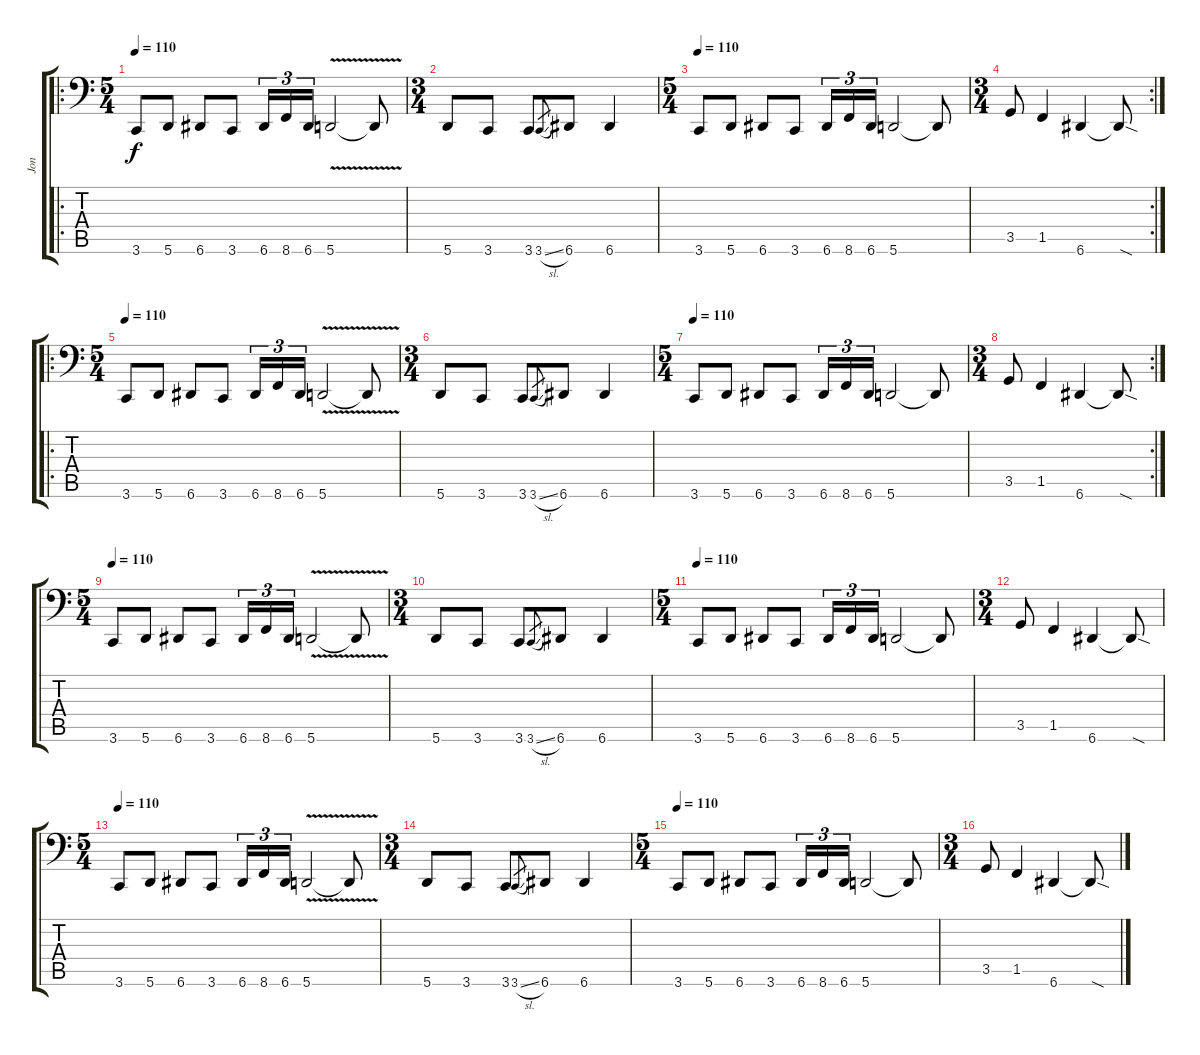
\track ("Jon" "Jon") {instrument electricbasspick}
\staff {score tabs}
\tuning (B2 Gb2 D2 A1 E1 A0) {hide}
\ro
\ts (5 4)
\tempo 110
\clef f4
\ks c
3.6.8{dy f} 5.6.8 6.6.8 3.6.8 6.6.16{tu (3 2)} 8.6.16{tu (3 2)} 6.6.16{tu (3 2)} 5.6{v}.2 5.6{t}.8 |
\ts (3 4)
5.6.8 3.6.8 3.6.8 3.6{sl}.8{gr} 6.6.8 6.6.4 |
\ts (5 4)
\tempo 110
3.6.8 5.6.8 6.6.8 3.6.8 6.6.16{tu (3 2)} 8.6.16{tu (3 2)} 6.6.16{tu (3 2)} 5.6.2 5.6{t}.8 |
\rc 2
\ts (3 4)
3.5.8 1.5.4 6.6.4 6.6{sod t}.8 |
\ro
\ts (5 4)
\tempo 110
3.6.8 5.6.8 6.6.8 3.6.8 6.6.16{tu (3 2)} 8.6.16{tu (3 2)} 6.6.16{tu (3 2)} 5.6{v}.2 5.6{t}.8 |
\ts (3 4)
5.6.8 3.6.8 3.6.8 3.6{sl}.8{gr} 6.6.8 6.6.4 |
\ts (5 4)
\tempo 110
3.6.8 5.6.8 6.6.8 3.6.8 6.6.16{tu (3 2)} 8.6.16{tu (3 2)} 6.6.16{tu (3 2)} 5.6.2 5.6{t}.8 |
\rc 2
\ts (3 4)
3.5.8 1.5.4 6.6.4 6.6{sod t}.8 |
\ts (5 4)
\tempo 110
3.6.8 5.6.8 6.6.8 3.6.8 6.6.16{tu (3 2)} 8.6.16{tu (3 2)} 6.6.16{tu (3 2)} 5.6{v}.2 5.6{t}.8 |
\ts (3 4)
5.6.8 3.6.8 3.6.8 3.6{sl}.8{gr} 6.6.8 6.6.4 |
\ts (5 4)
\tempo 110
3.6.8 5.6.8 6.6.8 3.6.8 6.6.16{tu (3 2)} 8.6.16{tu (3 2)} 6.6.16{tu (3 2)} 5.6.2 5.6{t}.8 |
\ts (3 4)
3.5.8 1.5.4 6.6.4 6.6{sod t}.8 |
\ts (5 4)
\tempo 110
3.6.8 5.6.8 6.6.8 3.6.8 6.6.16{tu (3 2)} 8.6.16{tu (3 2)} 6.6.16{tu (3 2)} 5.6{v}.2 5.6{t}.8 |
\ts (3 4)
5.6.8 3.6.8 3.6.8 3.6{sl}.8{gr} 6.6.8 6.6.4 |
\ts (5 4)
\tempo 110
3.6.8{volume 14} 5.6.8 6.6.8 3.6.8 6.6.16{tu (3 2)} 8.6.16{tu (3 2)} 6.6.16{tu (3 2)} 5.6.2 5.6{t}.8 |
\ts (3 4)
3.5.8 1.5.4 6.6.4 6.6{sod t}.8
